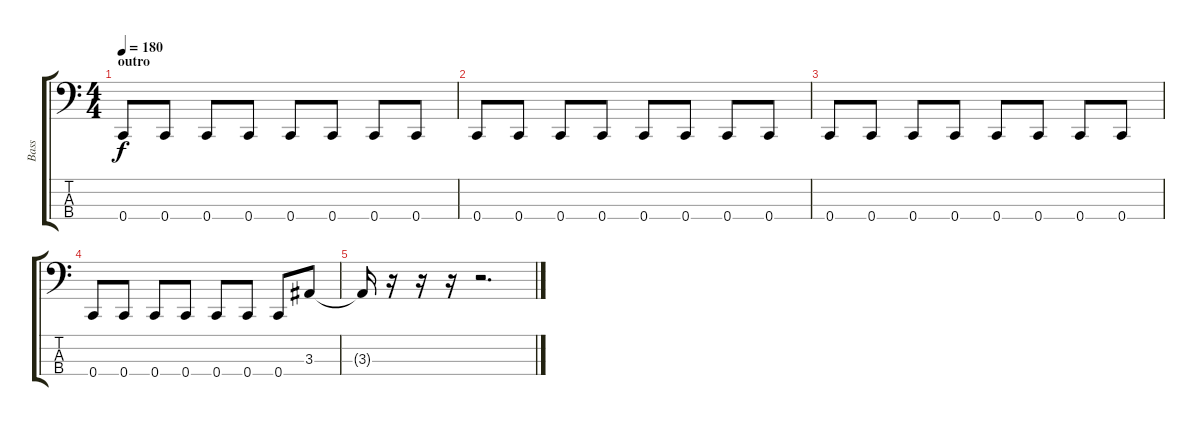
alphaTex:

\track ("Bass" "Bass") {instrument electricbasspick}
\staff {score tabs}
\tuning (F2 C2 G1 C1) {hide}
\ts (4 4)
\section ("" "outro")
\tempo 180
\clef f4
\ks c
0.4.8{dy f} 0.4.8 0.4.8 0.4.8 0.4.8 0.4.8 0.4.8 0.4.8 |
0.4.8 0.4.8 0.4.8 0.4.8 0.4.8 0.4.8 0.4.8 0.4.8 |
0.4.8 0.4.8 0.4.8 0.4.8 0.4.8 0.4.8 0.4.8 0.4.8 |
0.4.8 0.4.8 0.4.8 0.4.8 0.4.8 0.4.8 0.4.8 3.3.8 |
3.3{t}.16 r.16 r.16 r.16 r.2{d}
